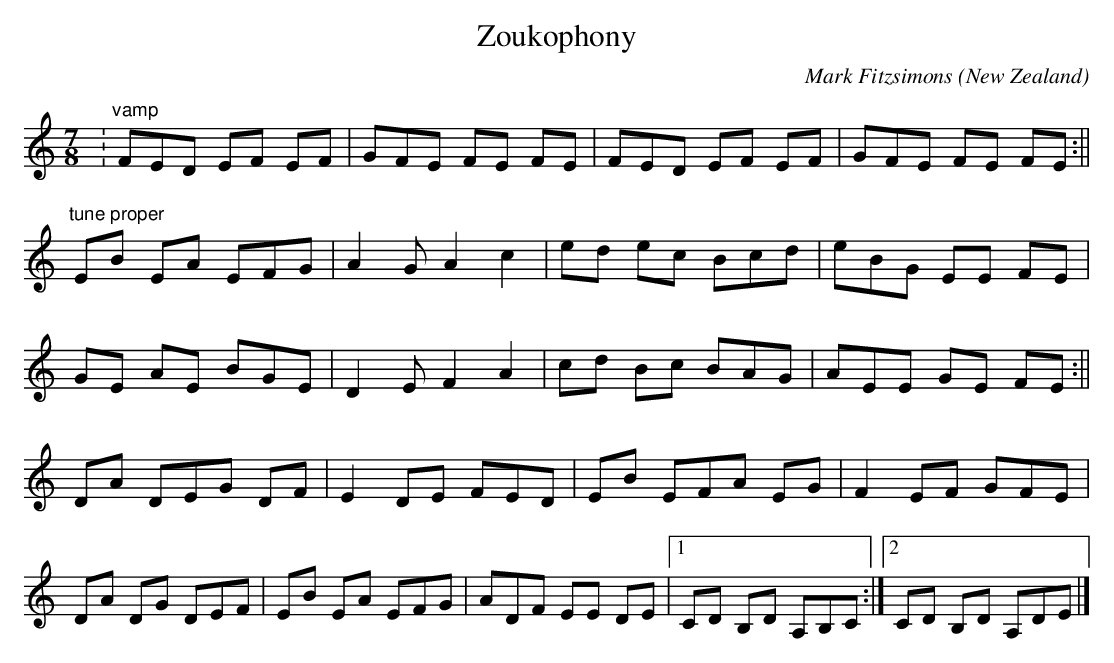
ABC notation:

X:1
T:Zoukophony
O:New Zealand
M:7/8
C:Mark Fitzsimons
K:E Phrygian
:"vamp"FED EF EF|GFE FE FE|FED EF EF|GFE FE FE:||
"tune proper"EB EA EFG|A2GA2c2|ed ec Bcd|eBG EE FE|
GE AE BGE|D2EF2A2|cd Bc BAG|AEE GE FE:||
DA DEG DF|E2 DE FED|EB EFA EG|F2 EF GFE|
DA DG DEF|EB EA EFG|ADF EE DE|[1 CD B,D A,B,C:|[2 CD B,D A,DE|]
